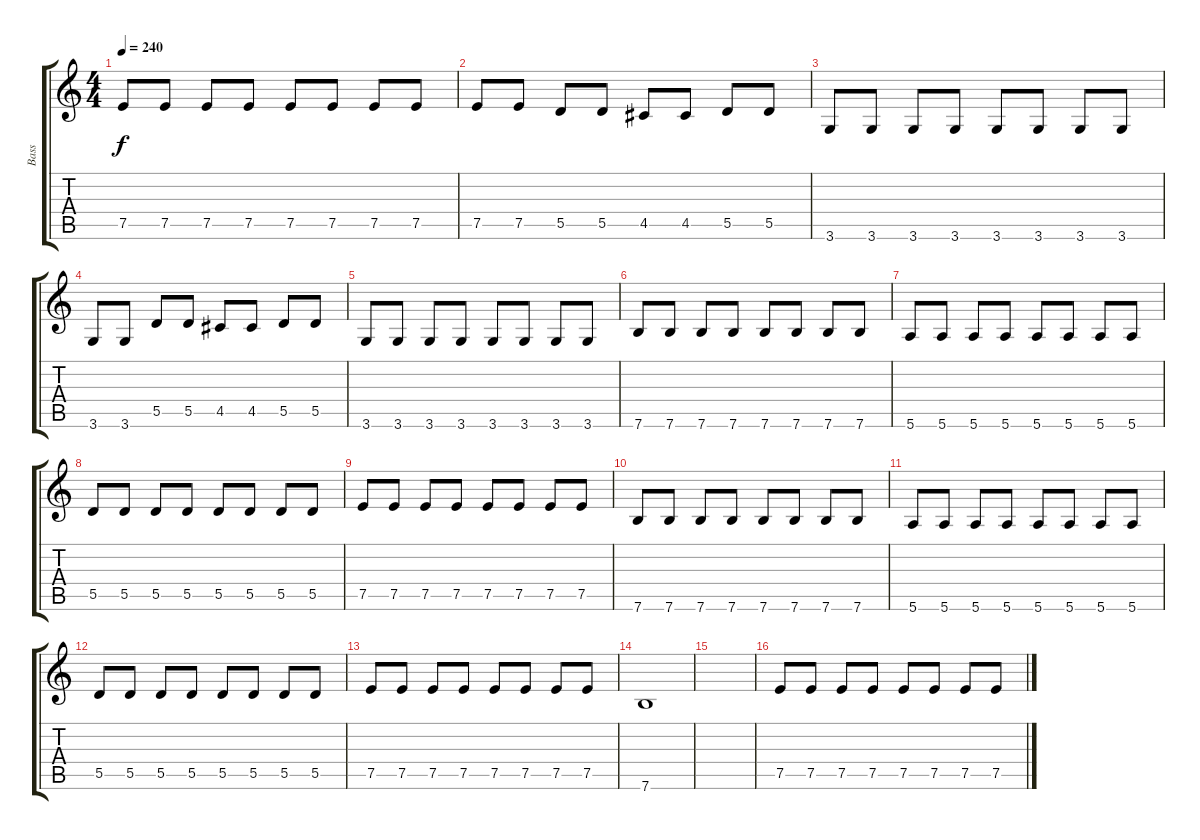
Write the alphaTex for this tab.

\track ("Bass" "Bass") {instrument electricbasspick}
\staff {score tabs}
\tuning (E4 B3 G3 D3 A2 E2) {hide}
\ts (4 4)
\tempo 240
\clef g2
\ks c
7.5.8{dy f} 7.5.8 7.5.8 7.5.8 7.5.8 7.5.8 7.5.8 7.5.8 |
7.5.8 7.5.8 5.5.8 5.5.8 4.5.8 4.5.8 5.5.8 5.5.8 |
3.6.8 3.6.8 3.6.8 3.6.8 3.6.8 3.6.8 3.6.8 3.6.8 |
3.6.8 3.6.8 5.5.8 5.5.8 4.5.8 4.5.8 5.5.8 5.5.8 |
3.6.8 3.6.8 3.6.8 3.6.8 3.6.8 3.6.8 3.6.8 3.6.8 |
7.6.8 7.6.8 7.6.8 7.6.8 7.6.8 7.6.8 7.6.8 7.6.8 |
5.6.8 5.6.8 5.6.8 5.6.8 5.6.8 5.6.8 5.6.8 5.6.8 |
5.5.8 5.5.8 5.5.8 5.5.8 5.5.8 5.5.8 5.5.8 5.5.8 |
7.5.8 7.5.8 7.5.8 7.5.8 7.5.8 7.5.8 7.5.8 7.5.8 |
7.6.8 7.6.8 7.6.8 7.6.8 7.6.8 7.6.8 7.6.8 7.6.8 |
5.6.8 5.6.8 5.6.8 5.6.8 5.6.8 5.6.8 5.6.8 5.6.8 |
5.5.8 5.5.8 5.5.8 5.5.8 5.5.8 5.5.8 5.5.8 5.5.8 |
7.5.8 7.5.8 7.5.8 7.5.8 7.5.8 7.5.8 7.5.8 7.5.8 |
7.6.1 |
|
7.5.8 7.5.8 7.5.8 7.5.8 7.5.8 7.5.8 7.5.8 7.5.8
